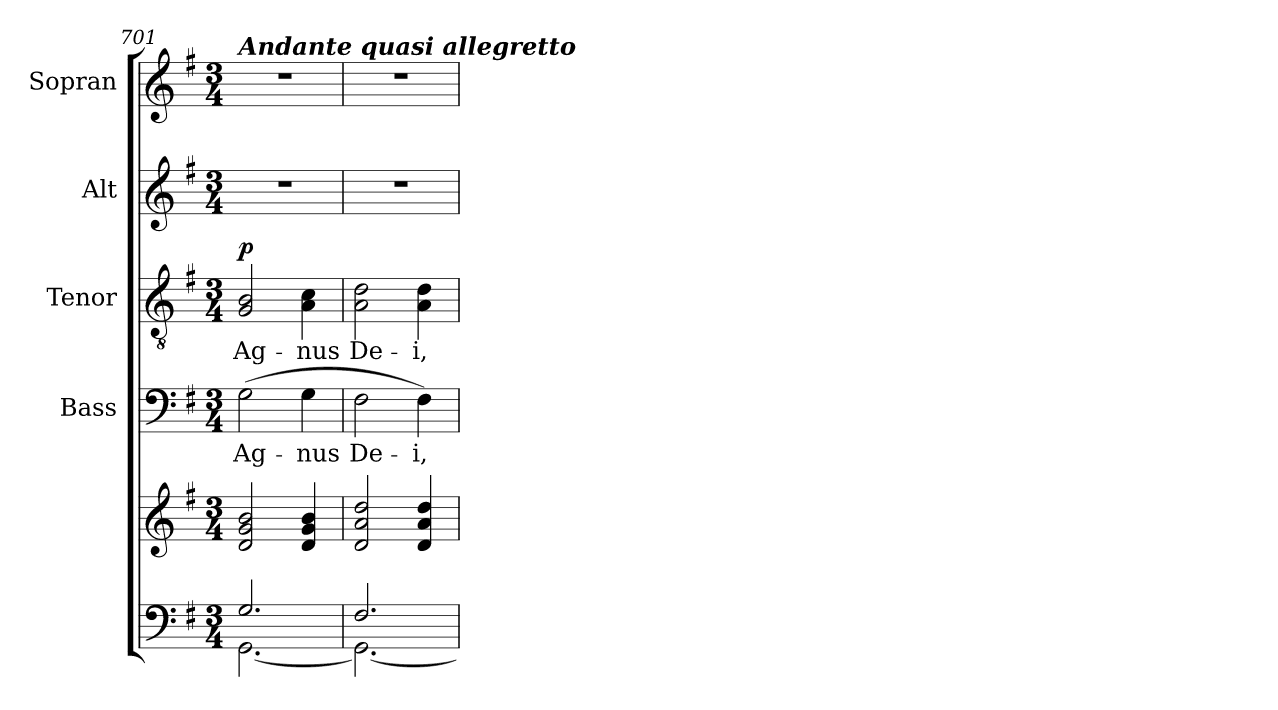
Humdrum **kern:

**kern	**kern	**kern	**text	**kern	**text	**dynam	**kern	**kern
*part5	*part5	*part4	*part4	*part3	*part3	*part3	*part2	*part1
*staff6	*staff5	*staff4	*staff4	*staff3	*staff3	*staff3	*staff2	*staff1
*	*	*I"Bass	*	*I"Tenor	*	*	*I"Alt	*I"Sopran
*	*	*I'B.	*	*I'T.	*	*	*I'A.	*I'S.
*clefF4	*clefG2	*clefF4	*	*clefGv2	*	*	*clefG2	*clefG2
*k[f#]	*k[f#]	*k[f#]	*	*k[f#]	*	*	*k[f#]	*k[f#]
*G:	*G:	*G:	*	*G:	*	*	*G:	*G:
*M3/4	*M3/4	*M3/4	*	*M3/4	*	*	*M3/4	*M3/4
=701	=701	=701	=701	=701	=701	=701	=701	=701
*^	*	*	*	*	*	*	*	*
!	!	!	!	!	!	!	!	!	!LO:TX:a:Bi:t=Andante quasi allegretto
!	!	!	!	!LO:LY:b	!	!LO:LY:b	!LO:DY:a	!	!
2.G/	[<2.GG\	2d/ 2g/ 2b/	(>2G\	Ag-	2G/ 2B/	Ag-	p	2.r	2.r
!	!	!	!	!LO:LY:b	!	!LO:LY:b	!	!	!
.	.	4d/ 4g/ 4b/	4G\	-nus	4A\ 4c\	-nus	.	.	.
=702	=702	=702	=702	=702	=702	=702	=702	=702	=702
!	!	!	!	!LO:LY:b	!	!LO:LY:b	!	!	!
2.F#/	2.GG\_	2d/ 2a/ 2dd/	2F#\	De-	2A\ 2d\	De-	.	2.r	2.r
!	!	!	!	!LO:LY:b	!	!LO:LY:b	!	!	!
.	.	4d/ 4a/ 4dd/	4F#\)	-i,	4A\ 4d\	-i,	.	.	.
*v	*v	*	*	*	*	*	*	*	*
=	=	=	=	=	=	=	=	=
*-	*-	*-	*-	*-	*-	*-	*-	*-
